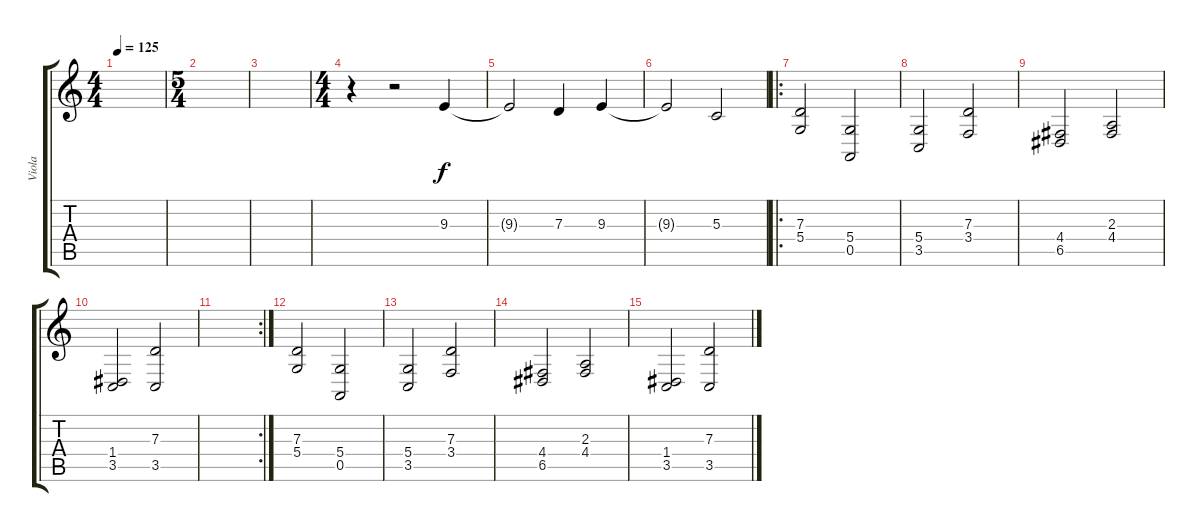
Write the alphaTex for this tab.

\track ("Viola" "Viola") {instrument viola}
\staff {score tabs}
\tuning (E4 B3 G3 D3 A2 E2) {hide}
\ts (4 4)
\tempo 125
\clef g2
\ks c
|
\ts (5 4)
|
|
\ts (4 4)
r.4 r.2 9.3.4 |
9.3{t}.2 7.3.4 9.3.4 |
9.3{t}.2 5.3.2 |
\ro
(7.3 5.4).2 (5.4 0.5).2 |
(5.4 3.5).2 (7.3 3.4).2 |
(4.4 6.5).2 (2.3 4.4).2 |
(1.4 3.5).2 (7.3 3.5).2 |
\rc 2
|
(7.3 5.4).2 (5.4 0.5).2 |
(5.4 3.5).2 (7.3 3.4).2 |
(4.4 6.5).2 (2.3 4.4).2 |
(1.4 3.5).2 (7.3 3.5).2
